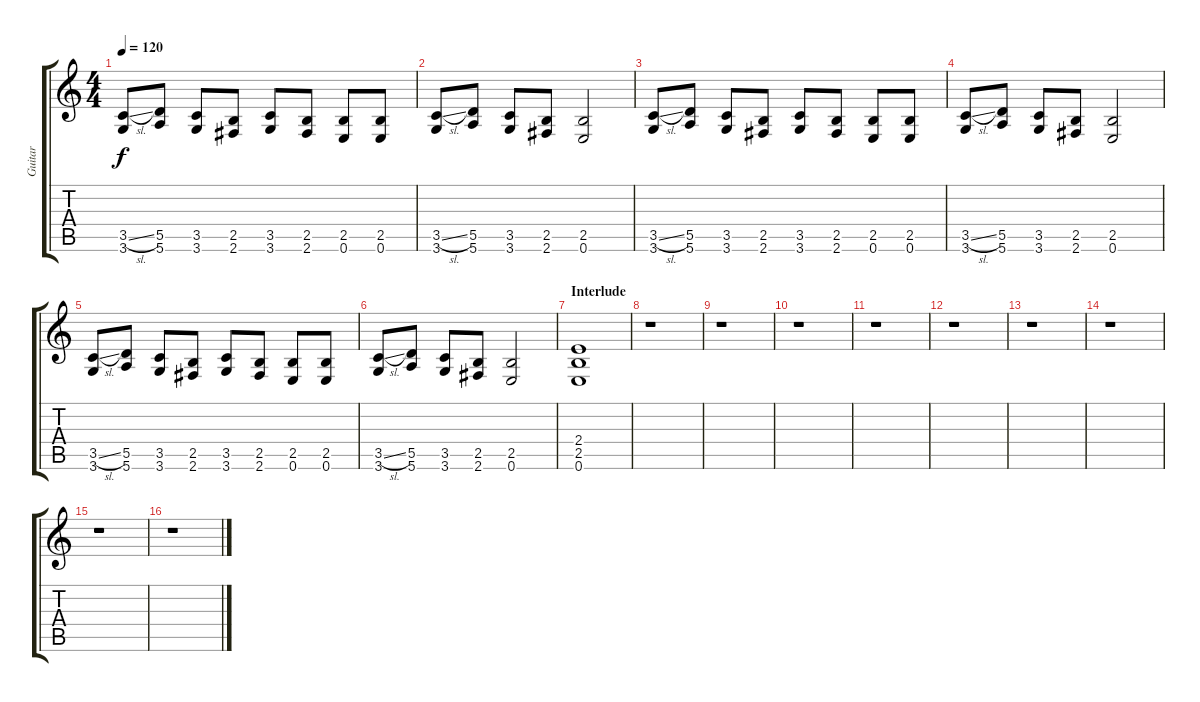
\track ("Guitar" "Guitar") {instrument distortionguitar}
\staff {score tabs}
\tuning (E4 B3 G3 D3 A2 E2) {hide}
\ts (4 4)
\tempo 120
\clef g2
\ks c
(3.5{sl} 3.6).8{dy f} (5.5 5.6).8 (3.5 3.6).8 (2.5 2.6).8 (3.5 3.6).8 (2.5 2.6).8 (2.5 0.6).8 (2.5 0.6).8 |
(3.5{sl} 3.6).8 (5.5 5.6).8 (3.5 3.6).8 (2.5 2.6).8 (2.5 0.6).2 |
(3.5{sl} 3.6).8 (5.5 5.6).8 (3.5 3.6).8 (2.5 2.6).8 (3.5 3.6).8 (2.5 2.6).8 (2.5 0.6).8 (2.5 0.6).8 |
(3.5{sl} 3.6).8 (5.5 5.6).8 (3.5 3.6).8 (2.5 2.6).8 (2.5 0.6).2 |
(3.5{sl} 3.6).8 (5.5 5.6).8 (3.5 3.6).8 (2.5 2.6).8 (3.5 3.6).8 (2.5 2.6).8 (2.5 0.6).8 (2.5 0.6).8 |
(3.5{sl} 3.6).8 (5.5 5.6).8 (3.5 3.6).8 (2.5 2.6).8 (2.5 0.6).2 |
\section ("" "Interlude")
(2.4 2.5 0.6).1 |
r.1 |
r.1 |
r.1 |
r.1 |
r.1 |
r.1 |
r.1 |
r.1 |
r.1
